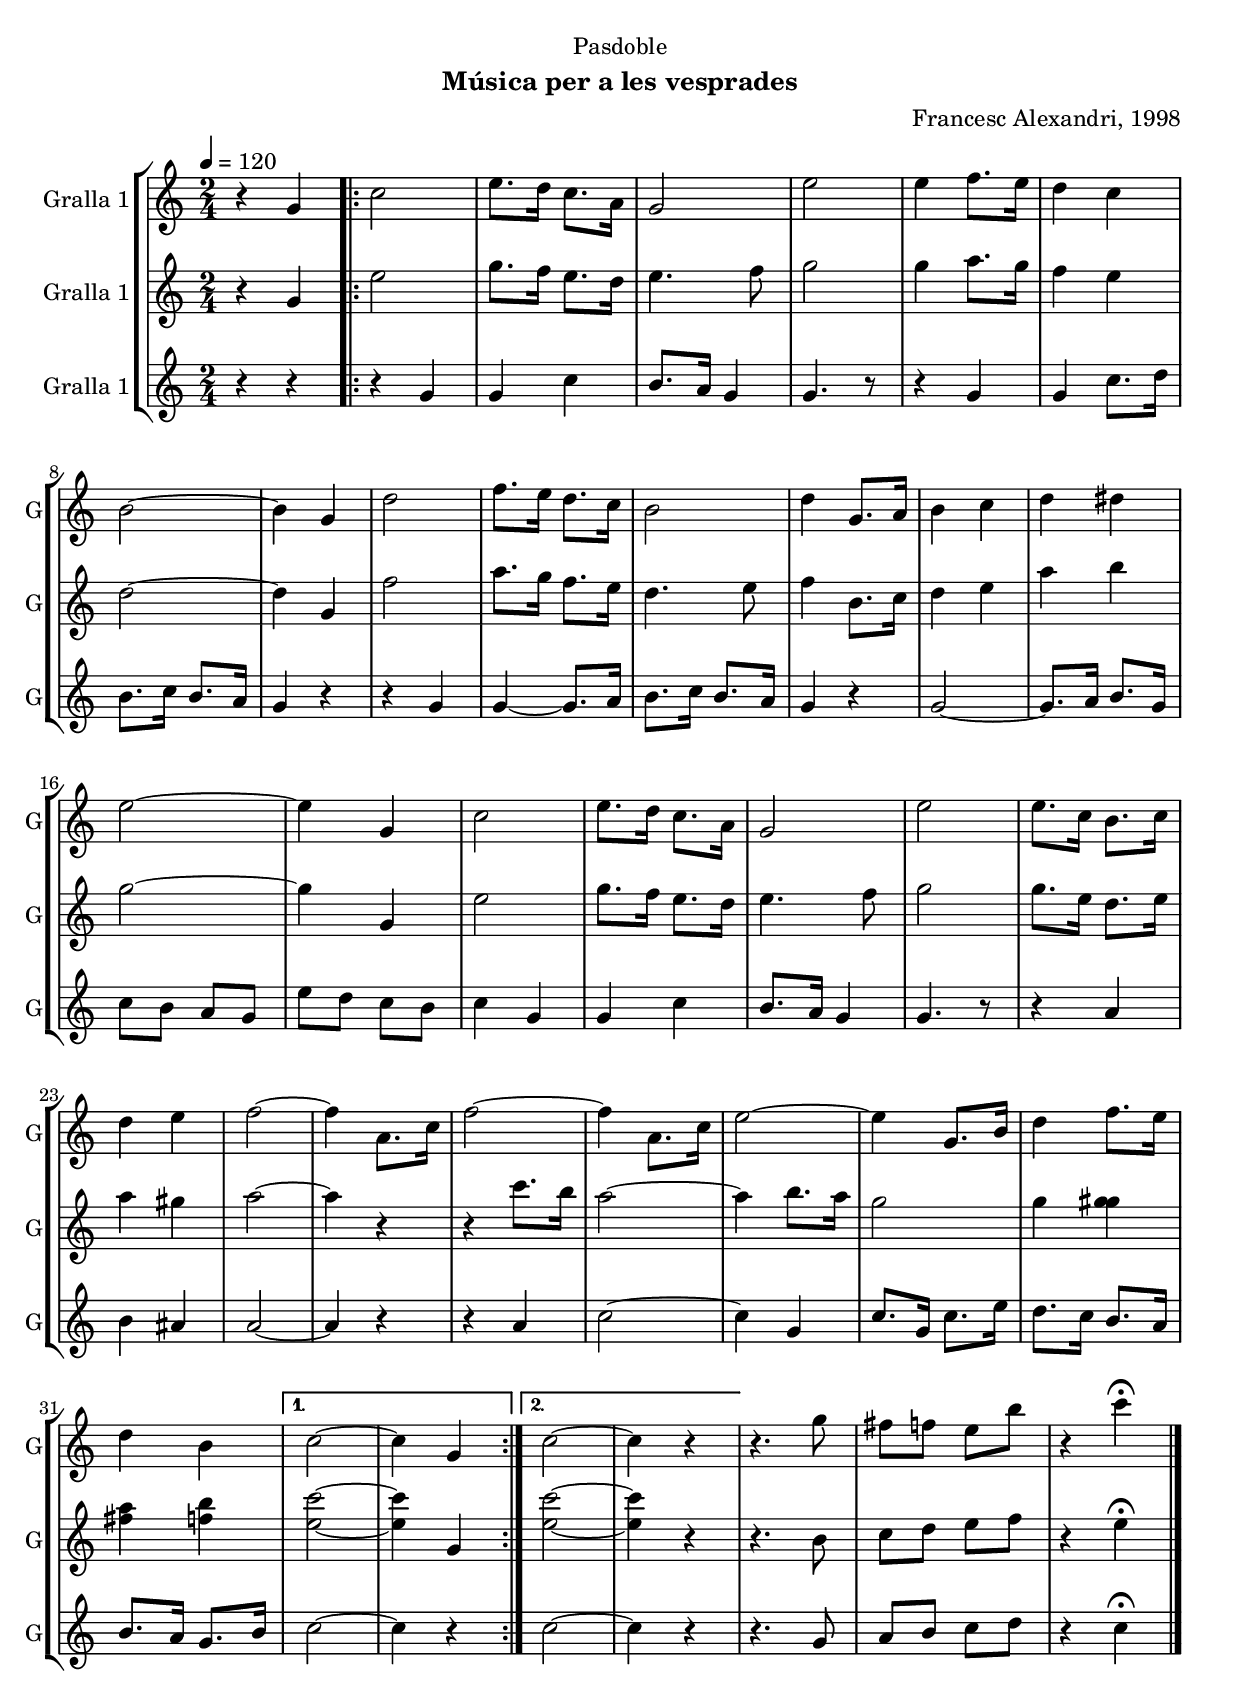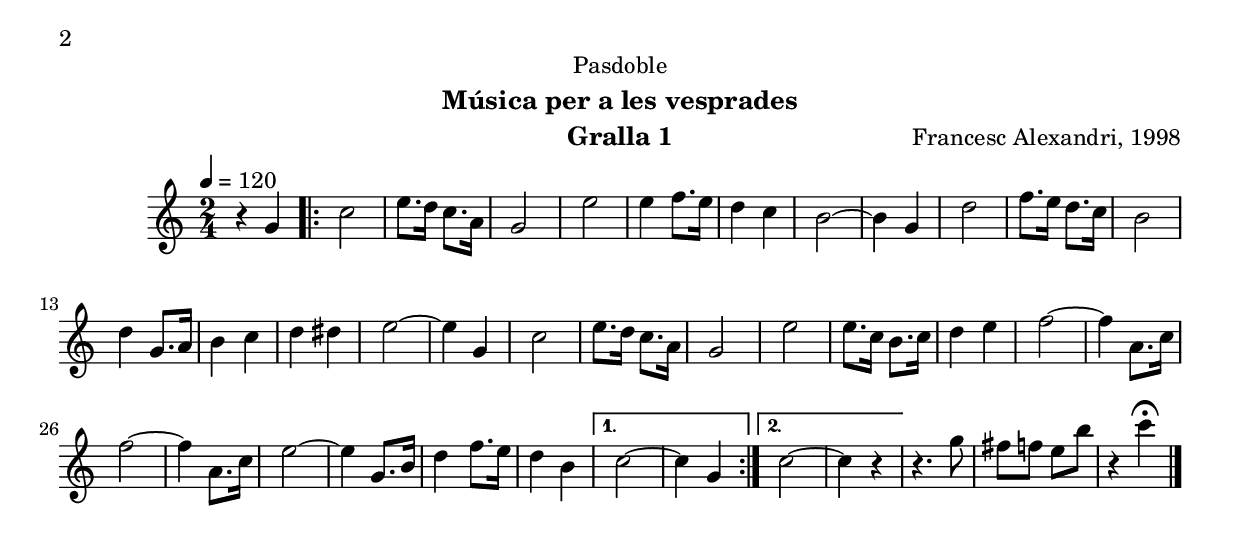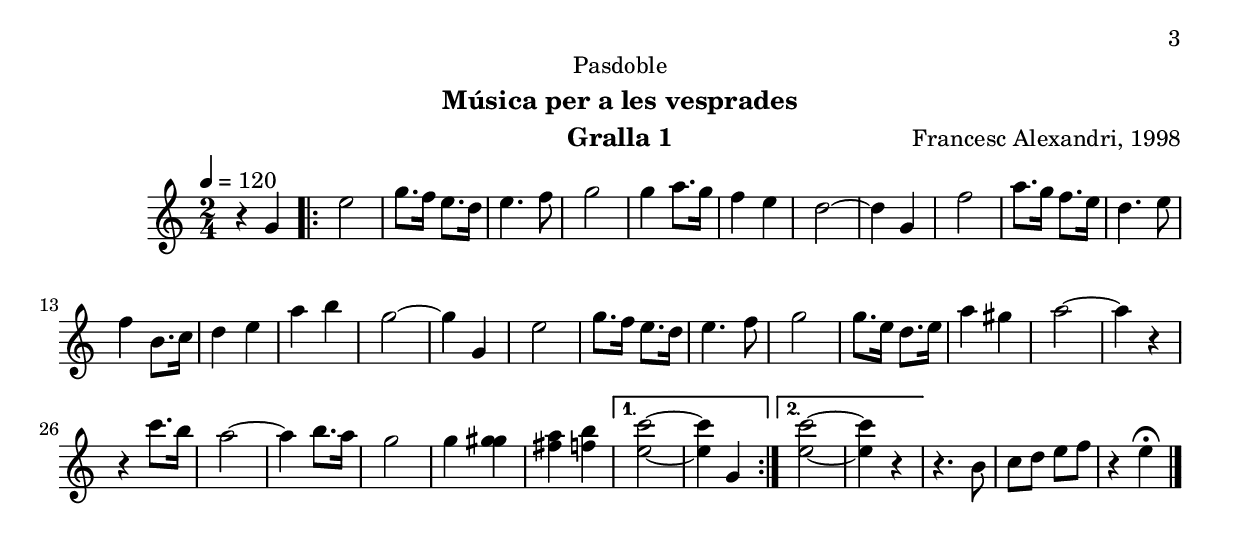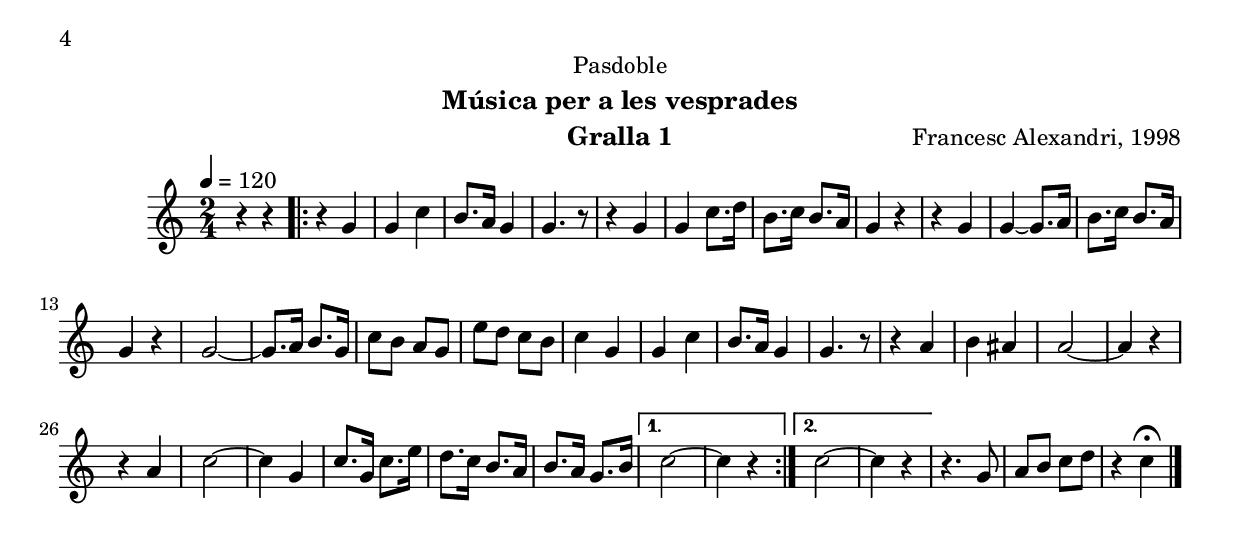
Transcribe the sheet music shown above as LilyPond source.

\version "2.22.1"

\header {
  dedication="Pasdoble"
  title=""
  subtitle="Música per a les vesprades"
  subsubtitle=""
  poet=""
  meter=""
  piece=""
  composer="Francesc Alexandri, 1998"
  arranger=""
  opus=""
  instrument=""
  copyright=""
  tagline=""
}

liniaroAa =
\relative g'
{
  \tempo 4=120
  \clef treble
  \key c \major
  \time 2/4
  r4 g  |
  \repeat volta 2 { c2  |
  e8. d16 c8. a16  |
  g2  |
  %05
  e'2  |
  e4 f8. e16  |
  d4 c  |
  b2 ~  |
  b4 g  |
  %10
  d'2  |
  f8. e16 d8. c16  |
  b2  |
  d4 g,8. a16  |
  b4 c  |
  %15
  d4 dis  |
  e2 ~  |
  e4 g,  |
  c2  |
  e8. d16 c8. a16  |
  %20
  g2  |
  e'2  |
  e8. c16 b8. c16  |
  d4 e  |
  f2 ~  |
  %25
  f4 a,8. c16  |
  f2 ~  |
  f4 a,8. c16  |
  e2 ~  |
  e4 g,8. b16  |
  %30
  d4 f8. e16  |
  d4 b }
  \alternative { { c2 ~  |
  c4 g }
  { c2 ~  |
  %35
  c4 r } }
  r4. g'8  |
  fis8 f e b'  |
  r4 c\fermata  \bar "|."
}

liniaroAb =
\relative g'
{
  \tempo 4=120
  \clef treble
  \key c \major
  \time 2/4
  r4 g  |
  \repeat volta 2 { e'2  |
  g8. f16 e8. d16  |
  e4. f8  |
  %05
  g2  |
  g4 a8. g16  |
  f4 e  |
  d2 ~  |
  d4 g,  |
  %10
  f'2  |
  a8. g16 f8. e16  |
  d4. e8  |
  f4 b,8. c16  |
  d4 e  |
  %15
  a4 b  |
  g2 ~  |
  g4 g,  |
  e'2  |
  g8. f16 e8. d16  |
  %20
  e4. f8  |
  g2  |
  g8. e16 d8. e16  |
  a4 gis  |
  a2 ~  |
  %25
  a4 r  |
  r4 c8. b16  |
  a2 ~  |
  a4 b8. a16  |
  g2  |
  %30
  g4 <g gis>  |
  <fis a>4 <f b> }
  \alternative { { <e c'>2 ~ ~  |
  <e c'>4 g, }
  { <e' c'>2 ~ ~  |
  %35
  <e c'>4 r } }
  r4. b8  |
  c8 d e f  |
  r4 e\fermata  \bar "|."
}

liniaroAc =
\relative g'
{
  \tempo 4=120
  \clef treble
  \key c \major
  \time 2/4
  r4 r  |
  \repeat volta 2 { r4 g  |
  g4 c  |
  b8. a16 g4  |
  %05
  g4. r8  |
  r4 g  |
  g4 c8. d16  |
  b8. c16 b8. a16  |
  g4 r  |
  %10
  r4 g  |
  g4 ~ g8. a16  |
  b8. c16 b8. a16  |
  g4 r  |
  g2 ~  |
  %15
  g8. a16 b8. g16  |
  c8 b a g  |
  e'8 d c b  |
  c4 g  |
  g4 c  |
  %20
  b8. a16 g4  |
  g4. r8  |
  r4 a  |
  b4 ais  |
  a2 ~  |
  %25
  a4 r  |
  r4 a  |
  c2 ~  |
  c4 g  |
  c8. g16 c8. e16  |
  %30
  d8. c16 b8. a16  |
  b8. a16 g8. b16 }
  \alternative { { c2 ~  |
  c4 r }
  { c2 ~  |
  %35
  c4 r } }
  r4. g8  |
  a8 b c d  |
  r4 c\fermata  \bar "|."
}

\bookpart {
  \score {
    \new StaffGroup {
      \override Score.RehearsalMark #'self-alignment-X = #LEFT
      <<
        \new Staff \with {instrumentName = #"Gralla 1" shortInstrumentName = #"G"} \liniaroAa
        \new Staff \with {instrumentName = #"Gralla 1" shortInstrumentName = #"G"} \liniaroAb
        \new Staff \with {instrumentName = #"Gralla 1" shortInstrumentName = #"G"} \liniaroAc
      >>
    }
    \layout {}
  }
  \score { \unfoldRepeats
    \new StaffGroup {
      \override Score.RehearsalMark #'self-alignment-X = #LEFT
      <<
        \new Staff \with {instrumentName = #"Gralla 1" shortInstrumentName = #"G"} \liniaroAa
        \new Staff \with {instrumentName = #"Gralla 1" shortInstrumentName = #"G"} \liniaroAb
        \new Staff \with {instrumentName = #"Gralla 1" shortInstrumentName = #"G"} \liniaroAc
      >>
    }
    \midi {
      \set Staff.midiInstrument = "oboe"
      \set DrumStaff.midiInstrument = "drums"
    }
  }
}

\bookpart {
  \header {instrument="Gralla 1"}
  \score {
    \new StaffGroup {
      \override Score.RehearsalMark #'self-alignment-X = #LEFT
      <<
        \new Staff \liniaroAa
      >>
    }
    \layout {}
  }
  \score { \unfoldRepeats
    \new StaffGroup {
      \override Score.RehearsalMark #'self-alignment-X = #LEFT
      <<
        \new Staff \liniaroAa
      >>
    }
    \midi {
      \set Staff.midiInstrument = "oboe"
      \set DrumStaff.midiInstrument = "drums"
    }
  }
}

\bookpart {
  \header {instrument="Gralla 1"}
  \score {
    \new StaffGroup {
      \override Score.RehearsalMark #'self-alignment-X = #LEFT
      <<
        \new Staff \liniaroAb
      >>
    }
    \layout {}
  }
  \score { \unfoldRepeats
    \new StaffGroup {
      \override Score.RehearsalMark #'self-alignment-X = #LEFT
      <<
        \new Staff \liniaroAb
      >>
    }
    \midi {
      \set Staff.midiInstrument = "oboe"
      \set DrumStaff.midiInstrument = "drums"
    }
  }
}

\bookpart {
  \header {instrument="Gralla 1"}
  \score {
    \new StaffGroup {
      \override Score.RehearsalMark #'self-alignment-X = #LEFT
      <<
        \new Staff \liniaroAc
      >>
    }
    \layout {}
  }
  \score { \unfoldRepeats
    \new StaffGroup {
      \override Score.RehearsalMark #'self-alignment-X = #LEFT
      <<
        \new Staff \liniaroAc
      >>
    }
    \midi {
      \set Staff.midiInstrument = "oboe"
      \set DrumStaff.midiInstrument = "drums"
    }
  }
}

